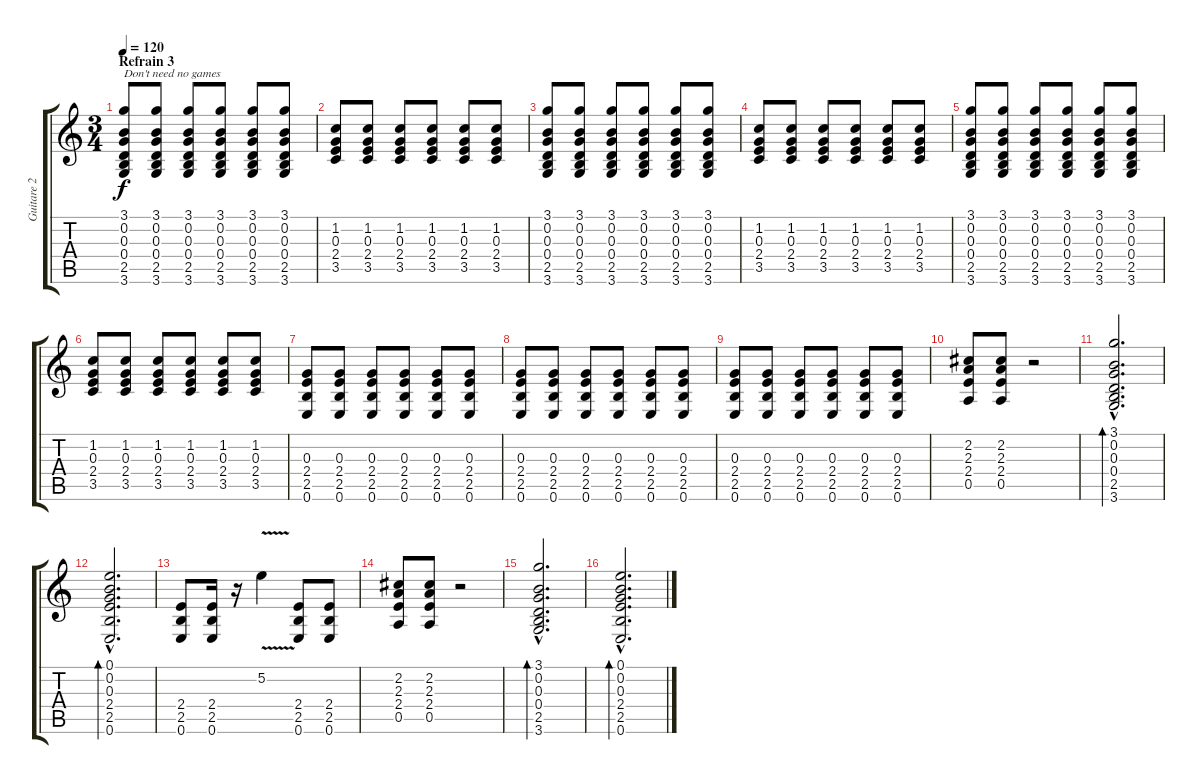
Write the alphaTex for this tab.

\track ("Guitare 2" "Guitare 2") {instrument distortionguitar}
\staff {score tabs}
\tuning (E4 B3 G3 D3 A2 E2) {hide}
\ts (3 4)
\section ("" "Refrain 3")
\tempo 120
\clef g2
\ks c
(3.1 0.2 0.3 0.4 2.5 3.6).8{txt "Don't need no games" dy f} (3.1 0.2 0.3 0.4 2.5 3.6).8 (3.1 0.2 0.3 0.4 2.5 3.6).8 (3.1 0.2 0.3 0.4 2.5 3.6).8 (3.1 0.2 0.3 0.4 2.5 3.6).8 (3.1 0.2 0.3 0.4 2.5 3.6).8 |
(1.2 0.3 2.4 3.5).8 (1.2 0.3 2.4 3.5).8 (1.2 0.3 2.4 3.5).8 (1.2 0.3 2.4 3.5).8 (1.2 0.3 2.4 3.5).8 (1.2 0.3 2.4 3.5).8 |
(3.1 0.2 0.3 0.4 2.5 3.6).8 (3.1 0.2 0.3 0.4 2.5 3.6).8 (3.1 0.2 0.3 0.4 2.5 3.6).8 (3.1 0.2 0.3 0.4 2.5 3.6).8 (3.1 0.2 0.3 0.4 2.5 3.6).8 (3.1 0.2 0.3 0.4 2.5 3.6).8 |
(1.2 0.3 2.4 3.5).8 (1.2 0.3 2.4 3.5).8 (1.2 0.3 2.4 3.5).8 (1.2 0.3 2.4 3.5).8 (1.2 0.3 2.4 3.5).8 (1.2 0.3 2.4 3.5).8 |
(3.1 0.2 0.3 0.4 2.5 3.6).8 (3.1 0.2 0.3 0.4 2.5 3.6).8 (3.1 0.2 0.3 0.4 2.5 3.6).8 (3.1 0.2 0.3 0.4 2.5 3.6).8 (3.1 0.2 0.3 0.4 2.5 3.6).8 (3.1 0.2 0.3 0.4 2.5 3.6).8 |
(1.2 0.3 2.4 3.5).8 (1.2 0.3 2.4 3.5).8 (1.2 0.3 2.4 3.5).8 (1.2 0.3 2.4 3.5).8 (1.2 0.3 2.4 3.5).8 (1.2 0.3 2.4 3.5).8 |
(0.3 2.4 2.5 0.6).8 (0.3 2.4 2.5 0.6).8 (0.3 2.4 2.5 0.6).8 (0.3 2.4 2.5 0.6).8 (0.3 2.4 2.5 0.6).8 (0.3 2.4 2.5 0.6).8 |
(0.3 2.4 2.5 0.6).8 (0.3 2.4 2.5 0.6).8 (0.3 2.4 2.5 0.6).8 (0.3 2.4 2.5 0.6).8 (0.3 2.4 2.5 0.6).8 (0.3 2.4 2.5 0.6).8 |
(0.3 2.4 2.5 0.6).8 (0.3 2.4 2.5 0.6).8 (0.3 2.4 2.5 0.6).8 (0.3 2.4 2.5 0.6).8 (0.3 2.4 2.5 0.6).8 (0.3 2.4 2.5 0.6).8 |
(2.2 2.3 2.4 0.5).8 (2.2 2.3 2.4 0.5).8 r.2 |
(3.1{hac} 0.2{hac} 0.3{hac} 0.4{hac} 2.5{hac} 3.6{hac}).2{d bd 240} |
(0.1{hac} 0.2{hac} 0.3{hac} 2.4{hac} 2.5{hac} 0.6{hac}).2{d bd 240} |
(2.4 2.5 0.6).8 (2.4 2.5 0.6).16 r.16 5.2{v}.4 (2.4 2.5 0.6).8 (2.4 2.5 0.6).8 |
(2.2 2.3 2.4 0.5).8 (2.2 2.3 2.4 0.5).8 r.2 |
(3.1{hac} 0.2{hac} 0.3{hac} 0.4{hac} 2.5{hac} 3.6{hac}).2{d bd 240} |
(0.1{hac} 0.2{hac} 0.3{hac} 2.4{hac} 2.5{hac} 0.6{hac}).2{d bd 240}
